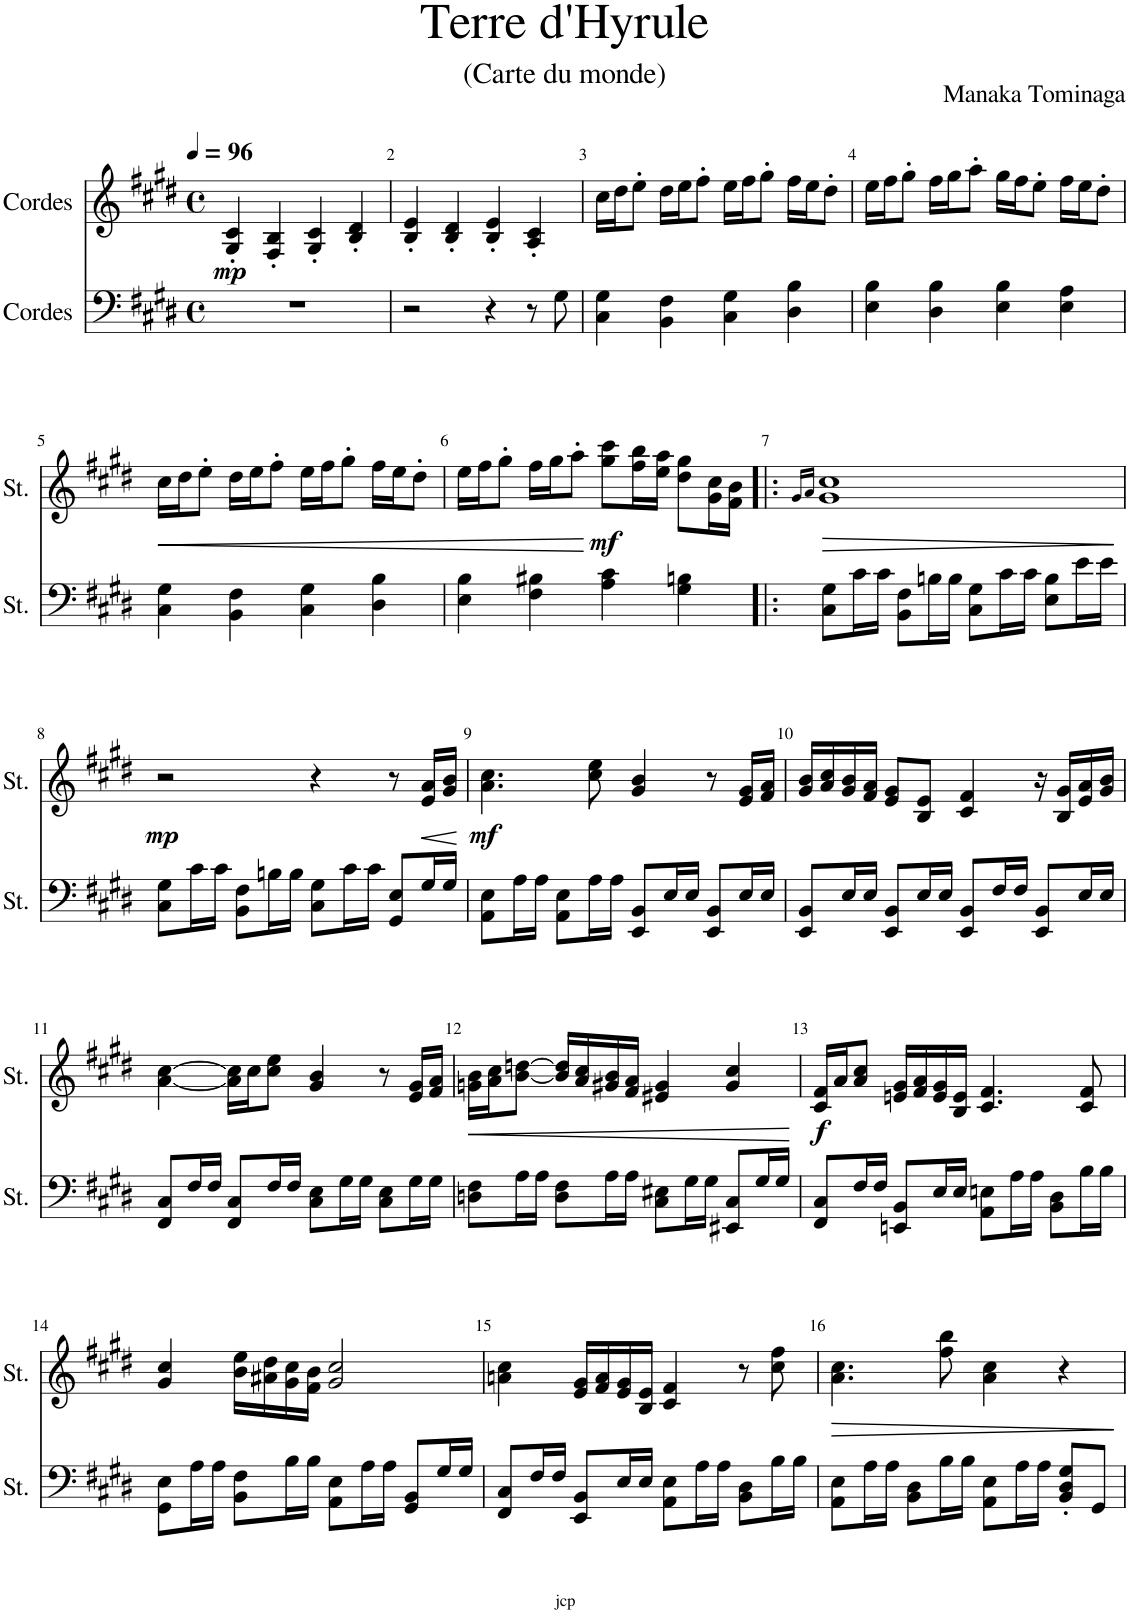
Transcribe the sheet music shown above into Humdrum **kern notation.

**kern	**kern	**dynam
*part2	*part1	*part1
*staff2	*staff1	*staff1
*I"Cordes	*I"Cordes	*
*clefF4	*clefG2	*
*k[f#c#g#d#]	*k[f#c#g#d#]	*
*M4/4	*M4/4	*
*met(c)	*met(c)	*
*MM96	*MM96	*
=1	=1	=1
!	!	!LO:DY:b
1r	4G#/' 4c#/'	mp
.	4F#/' 4B/'	.
.	4G#/' 4c#/'	.
.	4B/' 4d#/'	.
=2	=2	=2
2r	4B/' 4e/'	.
.	4B/' 4d#/'	.
4r	4B/' 4e/'	.
8r	4A/' 4c#/'	.
8G#\	.	.
=3	=3	=3
4C#\ 4G#\	16cc#\LL	.
.	16dd#\J	.
.	8ee'\J	.
4BB\ 4F#\	16dd#\LL	.
.	16ee\J	.
.	8ff#'\J	.
4C#\ 4G#\	16ee\LL	.
.	16ff#\J	.
.	8gg#'\J	.
4D#\ 4B\	16ff#\LL	.
.	16ee\J	.
.	8dd#'\J	.
=4	=4	=4
4E\ 4B\	16ee\LL	.
.	16ff#\J	.
.	8gg#'\J	.
4D#\ 4B\	16ff#\LL	.
.	16gg#\J	.
.	8aa'\J	.
4E\ 4B\	16gg#\LL	.
.	16ff#\J	.
.	8ee'\J	.
4E\ 4A\	16ff#\LL	.
.	16ee\J	.
.	8dd#'\J	.
!!LO:LB:g=z
=5	=5	=5
!	!	!LO:HP:b
4C#\ 4G#\	16cc#\LL	<
.	16dd#\J	.
.	8ee'\J	.
4BB\ 4F#\	16dd#\LL	.
.	16ee\J	.
.	8ff#'\J	.
4C#\ 4G#\	16ee\LL	.
.	16ff#\J	.
.	8gg#'\J	.
4D#\ 4B\	16ff#\LL	.
.	16ee\J	.
.	8dd#'\J	.
=6	=6	=6
4E\ 4B\	16ee\LL	.
.	16ff#\J	.
.	8gg#'\J	.
4F#\ 4B#X\	16ff#\LL	.
.	16gg#\J	.
.	8aa'\J	.
!	!	!LO:DY:n=1:b
4A\ 4c#\	8gg#\ 8ccc#\L	[ mf
.	16ff#\ 16bb\L	.
.	16ee\ 16aa\JJ	.
4G#\ 4Bn\	8dd#\ 8gg#\L	.
.	16g#\ 16cc#\L	.
.	16f#\ 16b\JJ	.
=7!|:	=7!|:	=7!|:
.	16qg#/LL	.
.	16qa/JJ	.
8C#\ 8G#\L	1g# 1cc#	.
16c#\L	.	.
16c#\JJ	.	.
8BB\ 8F#\L	.	.
16Bn\L	.	.
16B\JJ	.	.
8C#\ 8G#\L	.	.
16c#\L	.	.
16c#\JJ	.	.
8E\ 8B\L	.	.
16e\L	.	.
16e\JJ	.	.
!!LO:LB:g=z
=8	=8	=8
!	!	!LO:DY:b
8C#\ 8G#\L	2r	mp
16c#\L	.	.
16c#\JJ	.	.
8BB\ 8F#\L	.	.
16Bn\L	.	.
16B\JJ	.	.
8C#\ 8G#\L	4r	.
16c#\L	.	.
16c#\JJ	.	.
8GG#/ 8E/L	8r	.
!	!	!LO:HP:b
16G#/L	16e/ 16a/LL	<
16G#/JJ	16g#/ 16b/JJ	.
.	.	[
=9	=9	=9
!	!	!LO:DY:b
8AA\ 8E\L	4.a\ 4.cc#\	mf
16A\L	.	.
16A\JJ	.	.
8AA\ 8E\L	.	.
16A\L	8cc#\ 8ee\	.
16A\JJ	.	.
8EE/ 8BB/L	4g#/ 4b/	.
16E/L	.	.
16E/JJ	.	.
8EE/ 8BB/L	8r	.
16E/L	16e/ 16g#/LL	.
16E/JJ	16f#/ 16a/JJ	.
=10	=10	=10
8EE/ 8BB/L	16g#/ 16b/LL	.
.	16a/ 16cc#/	.
16E/L	16g#/ 16b/	.
16E/JJ	16f#/ 16a/JJ	.
8EE/ 8BB/L	8e/ 8g#/L	.
16E/L	8B/ 8e/J	.
16E/JJ	.	.
8EE/ 8BB/L	4c#/ 4f#/	.
16F#/L	.	.
16F#/JJ	.	.
8EE/ 8BB/L	16r	.
.	16B/ 16g#/LL	.
16E/L	16e/ 16a/	.
16E/JJ	16g#/ 16b/JJ	.
!!LO:LB:g=z
=11	=11	=11
8FF#/ 8C#/L	[4a\ [4cc#\	.
16F#/L	.	.
16F#/JJ	.	.
8FF#/ 8C#/L	16a\] 16cc#\]LL	.
.	16cc#\J	.
16F#/L	8cc#\ 8ee\J	.
16F#/JJ	.	.
8C#\ 8E\L	4g#/ 4b/	.
16G#\L	.	.
16G#\JJ	.	.
8C#\ 8E\L	8r	.
16G#\L	16e/ 16g#/LL	.
16G#\JJ	16f#/ 16a/JJ	.
=12	=12	=12
!	!	!LO:HP:b
8Dn\ 8F#\L	16gn\ 16b\LL	<
.	16a\ 16cc#\J	.
16A\L	[8b\ [8ddn\J	.
16A\JJ	.	.
8D\ 8F#\L	16b/] 16dd/]LL	.
.	16a/ 16cc#/	.
16A\L	16g#X/ 16b/	.
16A\JJ	16f#/ 16a/JJ	.
8C#\ 8E#X\L	4e#X/ 4g#/	.
16G#\L	.	.
16G#\JJ	.	.
8EE#X/ 8C#/L	4g#/ 4cc#/	.
16G#/L	.	.
16G#/JJ	.	.
.	.	[
=13	=13	=13
!	!	!LO:DY:b
8FF#/ 8C#/L	16c#/ 16f#/LL	f
.	16a/J	.
16F#/L	8a/ 8cc#/J	.
16F#/JJ	.	.
8EEn/ 8BB/L	16en/ 16g#/LL	.
.	16f#/ 16a/	.
16E/L	16e/ 16g#/	.
16E/JJ	16B/ 16e/JJ	.
8AA\ 8En\L	4.c#/ 4.f#/	.
16A\L	.	.
16A\JJ	.	.
8BB\ 8D#\L	.	.
16B\L	8c#/ 8f#/	.
16B\JJ	.	.
!!LO:LB:g=z
=14	=14	=14
8GG#\ 8E\L	4g#/ 4cc#/	.
16A\L	.	.
16A\JJ	.	.
8BB\ 8F#\L	16b\ 16ee\LL	.
.	16a#X\ 16dd#\	.
16B\L	16g#\ 16cc#\	.
16B\JJ	16f#\ 16b\JJ	.
8AA\ 8E\L	2g#/ 2cc#/	.
16A\L	.	.
16A\JJ	.	.
8GG#/ 8BB/L	.	.
16G#/L	.	.
16G#/JJ	.	.
=15	=15	=15
8FF#/ 8C#/L	4an\ 4cc#\	.
16F#/L	.	.
16F#/JJ	.	.
8EE/ 8BB/L	16e/ 16g#/LL	.
.	16f#/ 16a/	.
16E/L	16e/ 16g#/	.
16E/JJ	16B/ 16e/JJ	.
8AA\ 8E\L	4c#/ 4f#/	.
16A\L	.	.
16A\JJ	.	.
8BB\ 8D#\L	8r	.
16B\L	8cc#\ 8ff#\	.
16B\JJ	.	.
=16	=16	=16
!	!	!LO:HP:b
8AA\ 8E\L	4.a\ 4.cc#\	>
16A\L	.	.
16A\JJ	.	.
8BB\ 8D#\L	.	.
16B\L	8ff#\ 8bb\	.
16B\JJ	.	.
8AA\ 8E\L	4a\ 4cc#\	.
16A\L	.	.
16A\JJ	.	.
8BB/' 8D#/' 8G#/'L	4r	.
8GG#/J	.	.
.	.	]
=	=	=
*-	*-	*-
